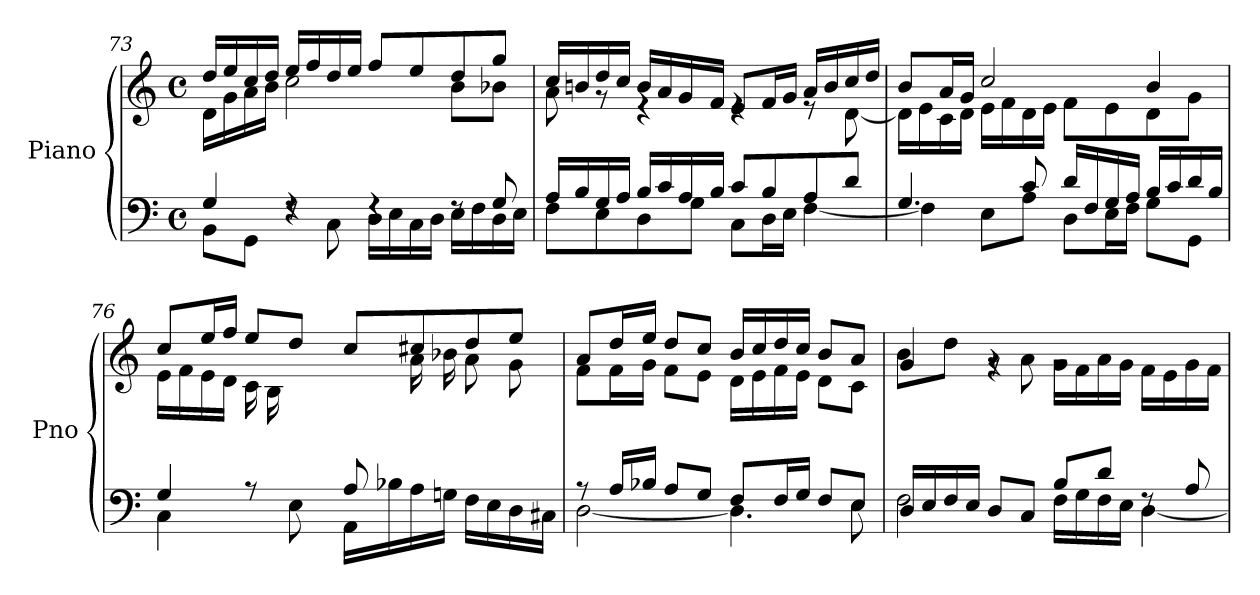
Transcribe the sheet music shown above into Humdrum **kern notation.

**kern	**kern
*part1	*part1
*staff2	*staff1
*I"Piano	*
*I'Pno	*
!!LO:LB:g=z
*clefF4	*clefG2
*k[]	*k[]
*M4/4	*M4/4
*met(c)	*met(c)
=73	=73
*^	*^
4G/	8BB\L	16dd/LL	16d\LL
.	.	16ee/	16g\
.	8GG\J	16cc/	16a\
.	.	16dd/JJ	16b\JJ
4rF	8rF	16ee/LL	2cc\
.	.	16ff/	.
.	8C\	16dd/	.
.	.	16ee/JJ	.
4rF	16D\LL	8ff/L	.
.	16E\	.	.
.	16C\	8ee/	.
.	16D\JJ	.	.
8rF	16E\LL	8dd/	8b\L
.	16F\	.	.
8G/	16D\	8gg/J	8b-X\J
.	16E\JJ	.	.
=74	=74	=74	=74
16A/LL	8F\L	16cc/LL	8a\
16B/	.	16bn/	.
16G/	8E\	16dd/	8rg
16A/JJ	.	16cc/JJ	.
16B/LL	8D\	16b/LL	4re
16c/	.	16a/	.
16A/	8G\J	16g/	.
16B/JJ	.	16f/JJ	.
8c/L	8C\L	8e/L	4re
8B/	16D\L	16f/L	.
.	16E\JJ	16g/JJ	.
8A/	[4F\	16a/LL	8re
.	.	16b/	.
8d/J	.	16cc/	[8d\
.	.	16dd/JJ	.
=75	=75	=75	=75
4.G/	4F\]	8b/L	16d\LL]
.	.	.	16e\
.	.	16a/L	16c\
.	.	16g/JJ	16d\JJ
.	8E\L	2cc/	16e\LL
.	.	.	16f\
8c/	8A\J	.	16d\
.	.	.	16e\JJ
16d/LL	8D\L	.	8f\L
16F/	.	.	.
16G/	16E\L	.	8e\
16A/JJ	16F\JJ	.	.
16B/LL	8G\L	4b/	8d\
16c/	.	.	.
16d/	8GG\J	.	8g\J
16B/JJ	.	.	.
!!LO:PB:g=z	!!
=76	=76	=76	=76
*	*^	*	*
4.ryy	4G/	4C\	8cc/L	16e\LL
.	.	.	.	16f\
.	.	.	16ee/L	16e\
.	.	.	16ff/JJ	16d\JJ
.	4ryy	8rA	8ee/L	16c\LL
.	.	.	.	16B\
16A/	.	8E\	8dd/J	4ryy
16G#X/JJ	.	.	.	.
8A/	2ryy	16AA\LL	8cc/L	.
.	.	16B-X\	.	.
4.ryy	.	16A\	8cc#X/	16a\LL
.	.	16G\JJ	.	16b-X\JJ
.	.	16F\LL	8dd/	8a\L
.	.	16E\	.	.
.	.	16D\	8ee/J	8g\J
.	.	16C#X\JJ	.	.
*	*v	*v	*	*
=77	=77	=77	=77
8rA	[2D\	8a/L	8f\L
16A/LL	.	16dd/L	16f\L
16B-X/JJ	.	16ee/JJ	16g\JJ
8A/L	.	8dd/L	8f\L
8G/J	.	8cc/J	8e\J
8F/L	4.D\]	16b/LL	16d\LL
.	.	16cc/	16e\
16F/L	.	16dd/	16f\
16G/JJ	.	16cc/JJ	16e\JJ
8F/L	.	8b/L	8d\L
8E/J	8E\	8a/J	8c\J
=78	=78	=78	=78
16D/LL	2F\	4g/	8b\L
16E/	.	.	.
16F/	.	.	8dd\J
16E/JJ	.	.	.
8D/L	.	4rg	8r
8C/J	.	.	8a\
8B/L	16F\LL	2rg	16g\LL
.	16G\	.	16f\
8d/J	16F\	.	16a\
.	16E\JJ	.	16g\JJ
8rF	[4D\	.	16f\LL
.	.	.	16e\
8A/	.	.	16g\
.	.	.	16f\JJ
*v	*v	*	*
*	*v	*v
=	=
*-	*-
